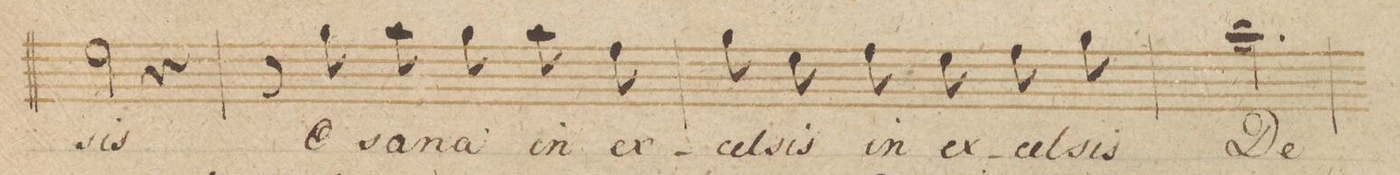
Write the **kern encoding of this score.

**kern	**text	**dynam
*I"Alto.	*	*
*clefC3	*	*
*k[b-]	*	*
*met(c)	*	*
*M3/4	*	*
2f\	-sis	.
4r	.	.
=38	=38	=38
8r	.	.
8a\	O-	.
8b-\	-san-	.
8a\	-na	.
8b-\	in	.
8g\	ex-	.
=39	=39	=39
8a\	-cel-	.
8f\	-sis	.
8g\	in	.
8f\	ex-	.
8g\	-cel-	.
8a\	-sis	.
=40	=40	=40
2.b-\	De-	.
=41	=41	=41
*-	*-	*-
